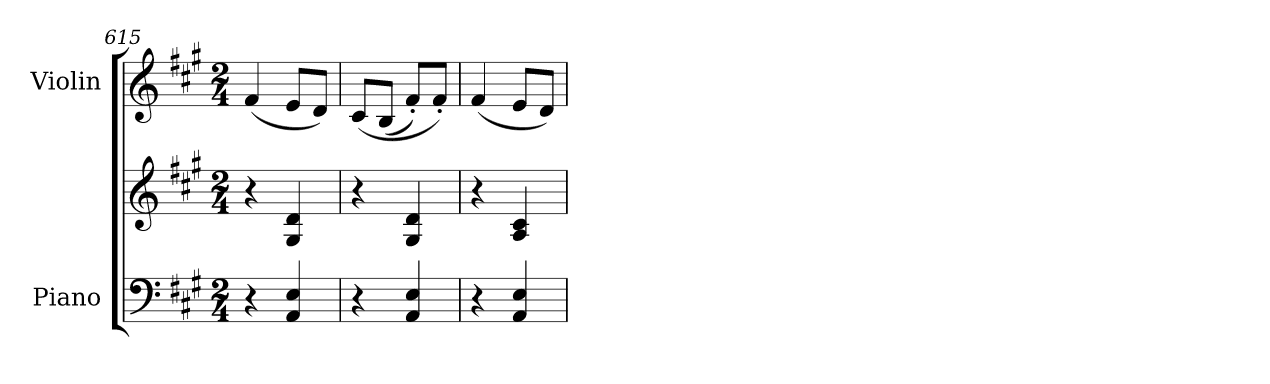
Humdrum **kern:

**kern	**kern	**kern
*part2	*part2	*part1
*staff3	*staff2	*staff1
*I"Piano	*	*I"Violin
*I'Pno.	*	*I'Vln.
*clefF4	*clefG2	*clefG2
*k[f#c#g#]	*k[f#c#g#]	*k[f#c#g#]
*M2/4	*M2/4	*M2/4
=615	=615	=615
4r	4r	(4f#/
4AA/ 4E/	4G#/ 4d/	8e/L
.	.	8d/J)
!!LO:LB:g=z
=616	=616	=616
4r	4r	(8c#/L
.	.	(8B/J
4AA/ 4E/	4G#/ 4d/	8f#'/L)
.	.	8f#'/J)
=617	=617	=617
4r	4r	(4f#/
4AA/ 4E/	4A/ 4c#/	8e/L
.	.	8d/J)
=	=	=
*-	*-	*-
